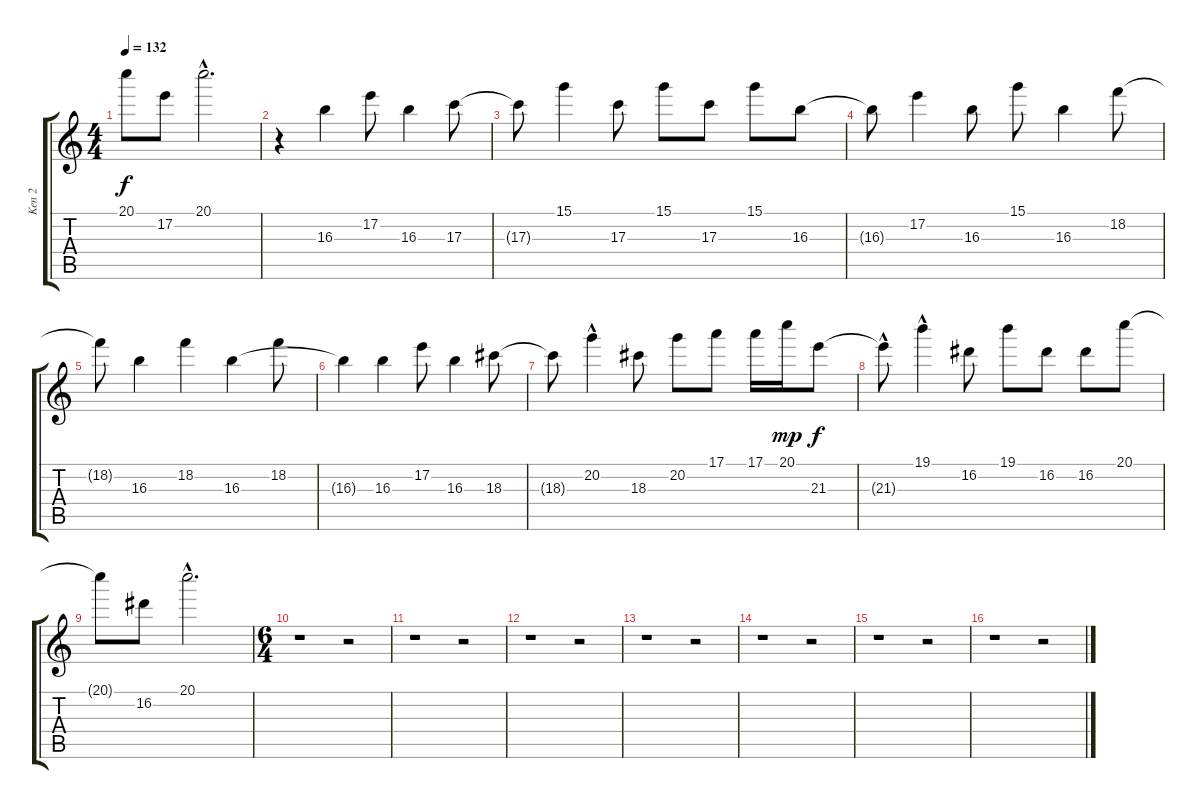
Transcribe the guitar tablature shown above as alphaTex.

\track ("Ken 2" "Ken 2") {instrument overdrivenguitar}
\staff {score tabs}
\tuning (E4 B3 G3 D3 A2 E2) {hide}
\ts (4 4)
\tempo 132
\clef g2
\ks c
20.1{t}.8{dy f} 17.2.8 20.1{hac}.2{d} |
r.4 16.3.4 17.2.8 16.3.4 17.3.8 |
17.3{t}.8 15.1.4 17.3.8 15.1.8 17.3.8 15.1.8 16.3.8 |
16.3{t}.8 17.2.4 16.3.8 15.1.8 16.3.4 18.2.8 |
18.2{t}.8 16.3.4 18.2.4 16.3.4 18.2.8 |
16.3{t}.4 16.3.4 17.2.8 16.3.4 18.3.8 |
18.3{t}.8 20.2{hac}.4 18.3.8 20.2.8 17.1.8 17.1.16 20.1.16{dy mp} 21.3.8{dy f} |
21.3{hac t}.8 19.1{hac}.4 16.2.8 19.1.8 16.2.8 16.2.8 20.1.8 |
20.1{t}.8 16.2.8 20.1{hac}.2{d} |
\ts (6 4)
r.1 r.2 |
r.1 r.2 |
r.1 r.2 |
r.1 r.2 |
r.1 r.2 |
r.1 r.2 |
r.1 r.2
